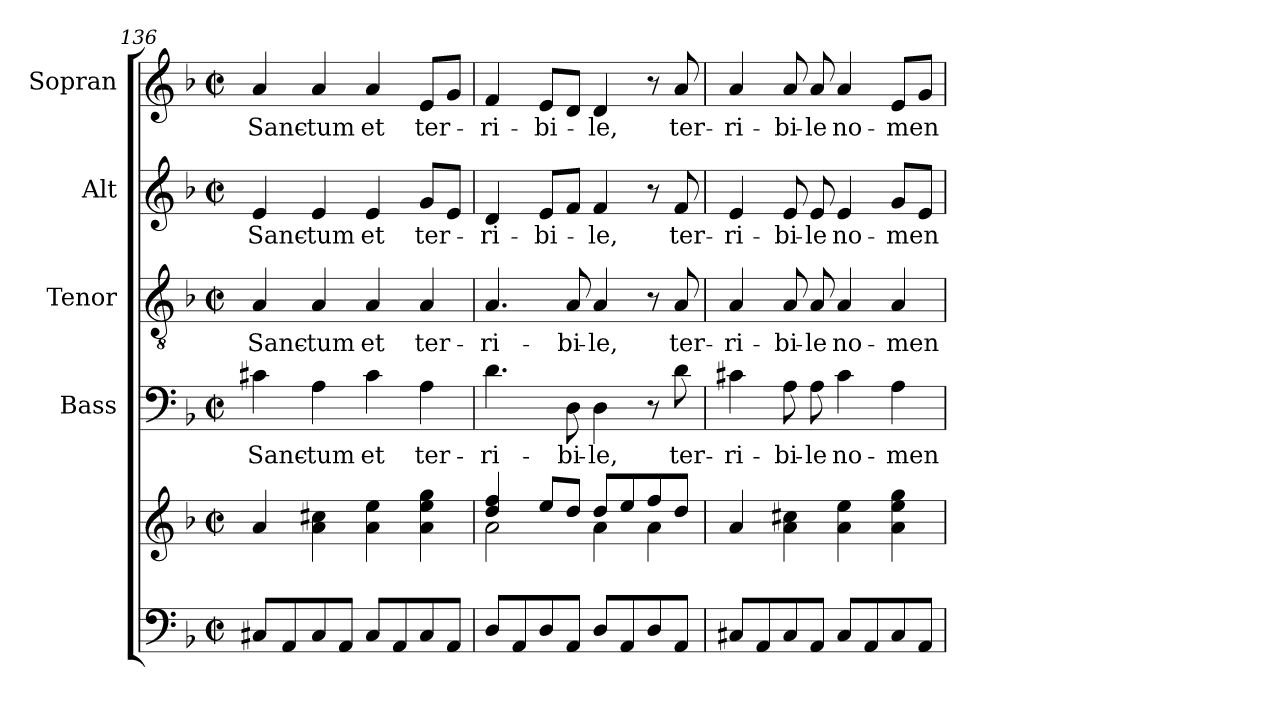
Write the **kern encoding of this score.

**kern	**kern	**kern	**text	**kern	**text	**kern	**text	**kern	**text
*part5	*part5	*part4	*part4	*part3	*part3	*part2	*part2	*part1	*part1
*staff6	*staff5	*staff4	*staff4	*staff3	*staff3	*staff2	*staff2	*staff1	*staff1
*	*	*I"Bass	*	*I"Tenor	*	*I"Alt	*	*I"Sopran	*
*	*	*I'B.	*	*I'T.	*	*I'A.	*	*I'S.	*
!!LO:LB:g=z
*clefF4	*clefG2	*clefF4	*	*clefGv2	*	*clefG2	*	*clefG2	*
*k[b-]	*k[b-]	*k[b-]	*	*k[b-]	*	*k[b-]	*	*k[b-]	*
*F:	*F:	*F:	*	*F:	*	*F:	*	*F:	*
*M2/2	*M2/2	*M2/2	*	*M2/2	*	*M2/2	*	*M2/2	*
*met(c|)	*met(c|)	*met(c|)	*	*met(c|)	*	*met(c|)	*	*met(c|)	*
=136	=136	=136	=136	=136	=136	=136	=136	=136	=136
!	!	!	!LO:LY:b	!	!LO:LY:b	!	!LO:LY:b	!	!LO:LY:b
8C#X/L	4a/	4c#X\	Sanc-	4A/	Sanc-	4e/	Sanc-	4a/	Sanc-
8AA/	.	.	.	.	.	.	.	.	.
!	!	!	!LO:LY:b	!	!LO:LY:b	!	!LO:LY:b	!	!LO:LY:b
8C#/	4a\ 4cc#X\	4A\	-tum	4A/	-tum	4e/	-tum	4a/	-tum
8AA/J	.	.	.	.	.	.	.	.	.
!	!	!	!LO:LY:b	!	!LO:LY:b	!	!LO:LY:b	!	!LO:LY:b
8C#/L	4a\ 4ee\	4c#\	et	4A/	et	4e/	et	4a/	et
8AA/	.	.	.	.	.	.	.	.	.
!	!	!	!LO:LY:b	!	!LO:LY:b	!	!LO:LY:b	!	!LO:LY:b
8C#/	4a\ 4ee\ 4gg\	4A\	ter-	4A/	ter-	8g/L	ter-	8e/L	ter-
8AA/J	.	.	.	.	.	8e/J	.	8g/J	.
=137	=137	=137	=137	=137	=137	=137	=137	=137	=137
*	*^	*	*	*	*	*	*	*	*
!	!	!	!	!LO:LY:b	!	!LO:LY:b	!	!LO:LY:b	!	!LO:LY:b
8D/L	4dd/ 4ff/	2a\	4.d\	-ri-	4.A/	-ri-	4d/	-ri-	4f/	-ri-
8AA/	.	.	.	.	.	.	.	.	.	.
!	!	!	!	!	!	!	!	!LO:LY:b	!	!LO:LY:b
8D/	8ee/L	.	.	.	.	.	8e/L	-bi-	8e/L	-bi-
!	!	!	!	!LO:LY:b	!	!LO:LY:b	!	!	!	!
8AA/J	8dd/J	.	8D\	-bi-	8A/	-bi-	8f/J	.	8d/J	.
!	!	!	!	!LO:LY:b	!	!LO:LY:b	!	!LO:LY:b	!	!LO:LY:b
8D/L	8dd/L	4a\	4D\	-le,	4A/	-le,	4f/	-le,	4d/	-le,
8AA/	8ee/	.	.	.	.	.	.	.	.	.
8D/	8ff/	4a\	8r	.	8r	.	8r	.	8r	.
!	!	!	!	!LO:LY:b	!	!LO:LY:b	!	!LO:LY:b	!	!LO:LY:b
8AA/J	8dd/J	.	8d\	ter-	8A/	ter-	8f/	ter-	8a/	ter-
*	*v	*v	*	*	*	*	*	*	*	*
=138	=138	=138	=138	=138	=138	=138	=138	=138	=138
!	!	!	!LO:LY:b	!	!LO:LY:b	!	!LO:LY:b	!	!LO:LY:b
8C#X/L	4a/	4c#X\	-ri-	4A/	-ri-	4e/	-ri-	4a/	-ri-
8AA/	.	.	.	.	.	.	.	.	.
!	!	!	!LO:LY:b	!	!LO:LY:b	!	!LO:LY:b	!	!LO:LY:b
8C#/	4a\ 4cc#X\	8A\	-bi-	8A/	-bi-	8e/	-bi-	8a/	-bi-
!	!	!	!LO:LY:b	!	!LO:LY:b	!	!LO:LY:b	!	!LO:LY:b
8AA/J	.	8A\	-le	8A/	-le	8e/	-le	8a/	-le
!	!	!	!LO:LY:b	!	!LO:LY:b	!	!LO:LY:b	!	!LO:LY:b
8C#/L	4a\ 4ee\	4c#\	no-	4A/	no-	4e/	no-	4a/	no-
8AA/	.	.	.	.	.	.	.	.	.
!	!	!	!LO:LY:b	!	!LO:LY:b	!	!LO:LY:b	!	!LO:LY:b
8C#/	4a\ 4ee\ 4gg\	4A\	-men	4A/	-men	8g/L	-men	8e/L	-men
8AA/J	.	.	.	.	.	8e/J	.	8g/J	.
=	=	=	=	=	=	=	=	=	=
*-	*-	*-	*-	*-	*-	*-	*-	*-	*-
